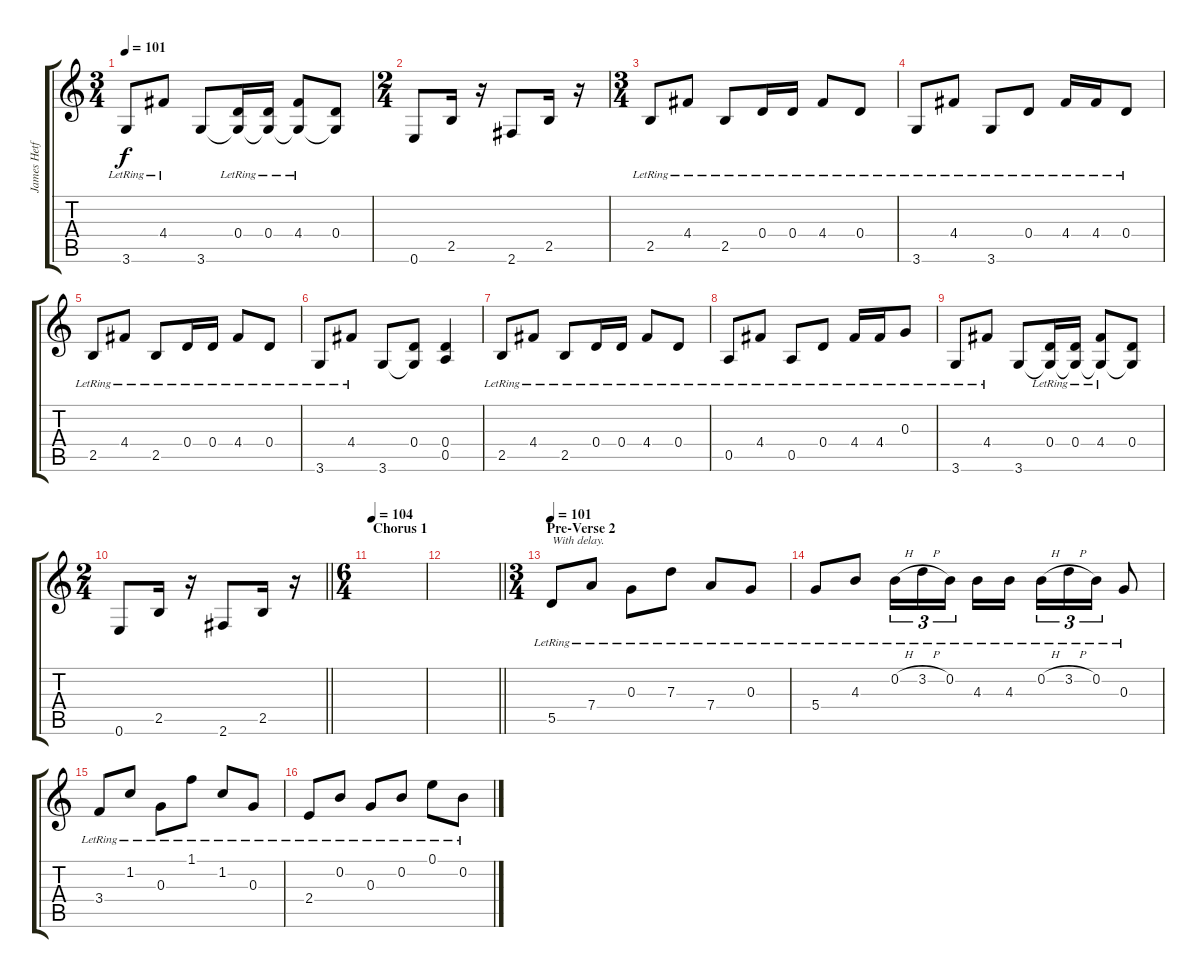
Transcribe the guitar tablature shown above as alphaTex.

\track ("James Hetfield (Clean)" "James Hetf") {instrument electricguitarclean}
\staff {score tabs}
\tuning (E4 B3 G3 D3 A2 E2) {hide}
\ts (3 4)
\tempo 101
\clef g2
\ks c
3.6{lr}.8{dy f} 4.4{lr}.8 3.6.8 (0.4{lr} 3.6{t}).16 (0.4{lr} 3.6{t}).16 (4.4{lr} 3.6{t}).8 (0.4 3.6{t}).8 |
\ts (2 4)
0.6.8 2.5.16 r.16 2.6.8 2.5.16 r.16 |
\ts (3 4)
2.5{lr}.8 4.4{lr}.8 2.5{lr}.8 0.4{lr}.16 0.4{lr}.16 4.4{lr}.8 0.4{lr}.8 |
3.6{lr}.8 4.4{lr}.8 3.6{lr}.8 0.4{lr}.8 4.4{lr}.16 4.4{lr}.16 0.4{lr}.8 |
2.5{lr}.8 4.4{lr}.8 2.5{lr}.8 0.4{lr}.16 0.4{lr}.16 4.4{lr}.8 0.4{lr}.8 |
3.6{lr}.8 4.4{lr}.8 3.6.8 (0.4 3.6{t}).8 (0.4 0.5).4 |
2.5{lr}.8 4.4{lr}.8 2.5{lr}.8 0.4{lr}.16 0.4{lr}.16 4.4{lr}.8 0.4{lr}.8 |
0.5{lr}.8 4.4{lr}.8 0.5{lr}.8 0.4{lr}.8 4.4{lr}.16 4.4{lr}.16 0.3{lr}.8 |
3.6{lr}.8 4.4{lr}.8 3.6.8 (0.4{lr} 3.6{t}).16 (0.4{lr} 3.6{t}).16 (4.4{lr} 3.6{t}).8 (0.4 3.6{t}).8 |
\ts (2 4)
\barLineRight lightlight
0.6.8 2.5.16 r.16 2.6.8 2.5.16 r.16 |
\ts (6 4)
\section ("" "Chorus 1")
\tempo 104
|
\barLineRight lightlight
|
\ts (3 4)
\section ("" "Pre-Verse 2")
\tempo 101
5.5{lr}.8{txt "With delay." volume 16} 7.4{lr}.8 0.3{lr}.8 7.3{lr}.8 7.4{lr}.8 0.3{lr}.8 |
5.4{lr}.8 4.3{lr}.8 0.2{h lr}.16{tu (3 2)} 3.2{h lr}.16{tu (3 2)} 0.2{lr}.16{tu (3 2) beam splitsecondary} 4.3{lr}.16 4.3{lr}.16 0.2{h lr}.16{tu (3 2)} 3.2{h lr}.16{tu (3 2)} 0.2{lr}.16{tu (3 2)} 0.3{lr}.8 |
3.4{lr}.8 1.2{lr}.8 0.3{lr}.8 1.1{lr}.8 1.2{lr}.8 0.3{lr}.8 |
2.4{lr}.8 0.2{lr}.8 0.3{lr}.8 0.2{lr}.8 0.1{lr}.8 0.2{lr}.8
